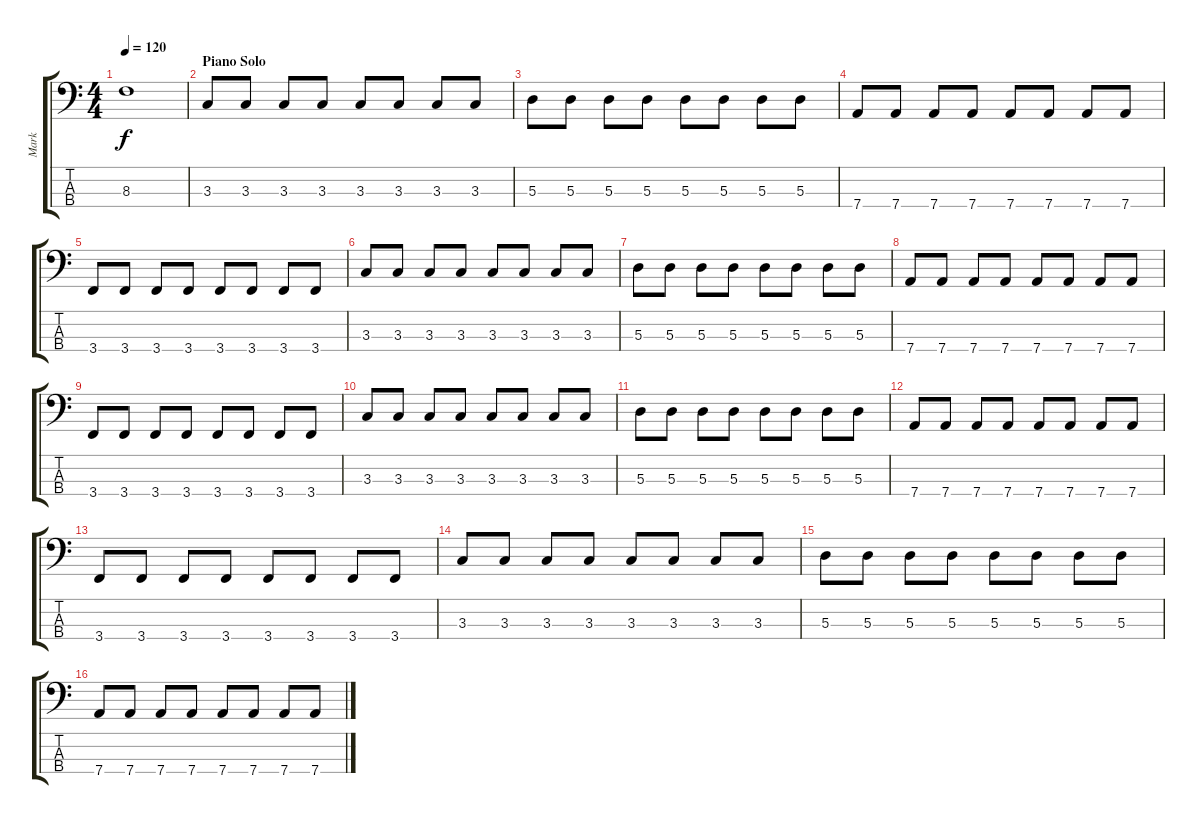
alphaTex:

\track ("Mark" "Mark") {instrument electricbassfinger}
\staff {score tabs}
\tuning (G2 D2 A1 D1) {hide}
\ts (4 4)
\tempo 120
\clef f4
\ks c
8.3.1{dy f} |
\section ("" "Piano Solo")
3.3.8 3.3.8 3.3.8 3.3.8 3.3.8 3.3.8 3.3.8 3.3.8 |
5.3.8 5.3.8 5.3.8 5.3.8 5.3.8 5.3.8 5.3.8 5.3.8 |
7.4.8 7.4.8 7.4.8 7.4.8 7.4.8 7.4.8 7.4.8 7.4.8 |
3.4.8 3.4.8 3.4.8 3.4.8 3.4.8 3.4.8 3.4.8 3.4.8 |
3.3.8 3.3.8 3.3.8 3.3.8 3.3.8 3.3.8 3.3.8 3.3.8 |
5.3.8 5.3.8 5.3.8 5.3.8 5.3.8 5.3.8 5.3.8 5.3.8 |
7.4.8 7.4.8 7.4.8 7.4.8 7.4.8 7.4.8 7.4.8 7.4.8 |
3.4.8 3.4.8 3.4.8 3.4.8 3.4.8 3.4.8 3.4.8 3.4.8 |
3.3.8 3.3.8 3.3.8 3.3.8 3.3.8 3.3.8 3.3.8 3.3.8 |
5.3.8 5.3.8 5.3.8 5.3.8 5.3.8 5.3.8 5.3.8 5.3.8 |
7.4.8 7.4.8 7.4.8 7.4.8 7.4.8 7.4.8 7.4.8 7.4.8 |
3.4.8 3.4.8 3.4.8 3.4.8 3.4.8 3.4.8 3.4.8 3.4.8 |
3.3.8 3.3.8 3.3.8 3.3.8 3.3.8 3.3.8 3.3.8 3.3.8 |
5.3.8 5.3.8 5.3.8 5.3.8 5.3.8 5.3.8 5.3.8 5.3.8 |
7.4.8 7.4.8 7.4.8 7.4.8 7.4.8 7.4.8 7.4.8 7.4.8
